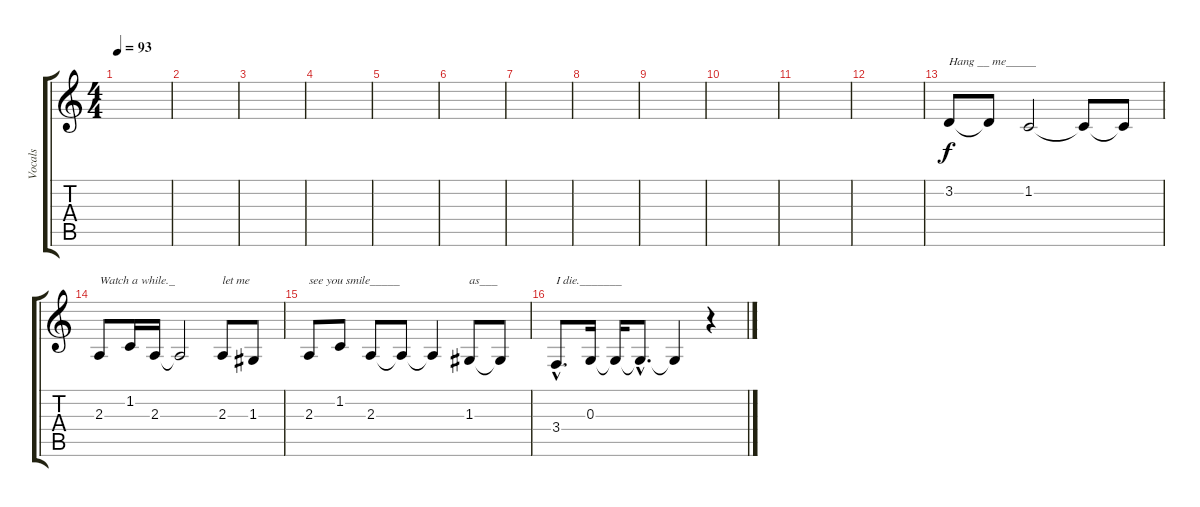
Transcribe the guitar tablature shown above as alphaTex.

\track ("Vocals" "Vocals") {instrument trumpet}
\staff {score tabs}
\tuning (E4 B3 G3 D3 A2 E2) {hide}
\ts (4 4)
\tempo 93
\clef g2
\ks c
|
|
|
|
|
|
|
|
|
|
|
|
3.2.8{txt "Hang __ me_____"} 3.2{t}.8 1.2.2 1.2{t}.8 1.2{t}.8 |
2.3.8{txt "Watch a while._  "} 1.2.16 2.3.16 2.3{t}.2 2.3.8{txt "let me"} 1.3.8 |
2.3.8{txt "see you smile_____"} 1.2.8 2.3.8 2.3{t}.8 2.3{t}.4 1.3.8{txt "as___"} 1.3{t}.8 |
3.4{hac}.8{d txt "I die._______"} 0.3.16 0.3{t}.16 0.3{hac t}.8{d} 0.3{t}.4 r.4
